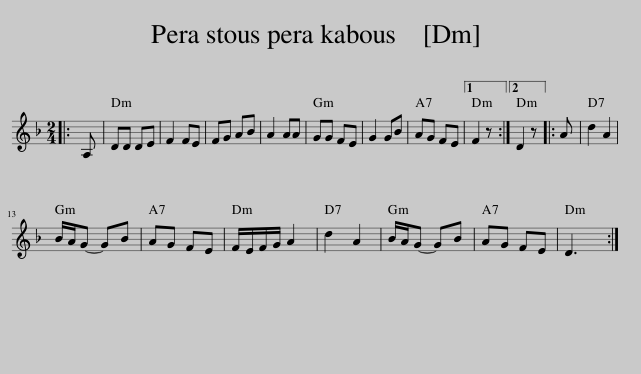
X:1
L:1/8
M:2/4
I:linebreak $
K:Dmin
V:1 treble
V:1
|: A, | DD DE | F2 FE | FG AB | A2 AA | %5
 GG FE | G2 GB | AG FE |1 F2 z :|2 D2 z |: %10
 A | d2 A2 |$ B/A/G- GB | AG FE | F/E/F/G/ A2 | %15
 d2 A2 | B/A/G- GB | AG FE | D3 :| %19
